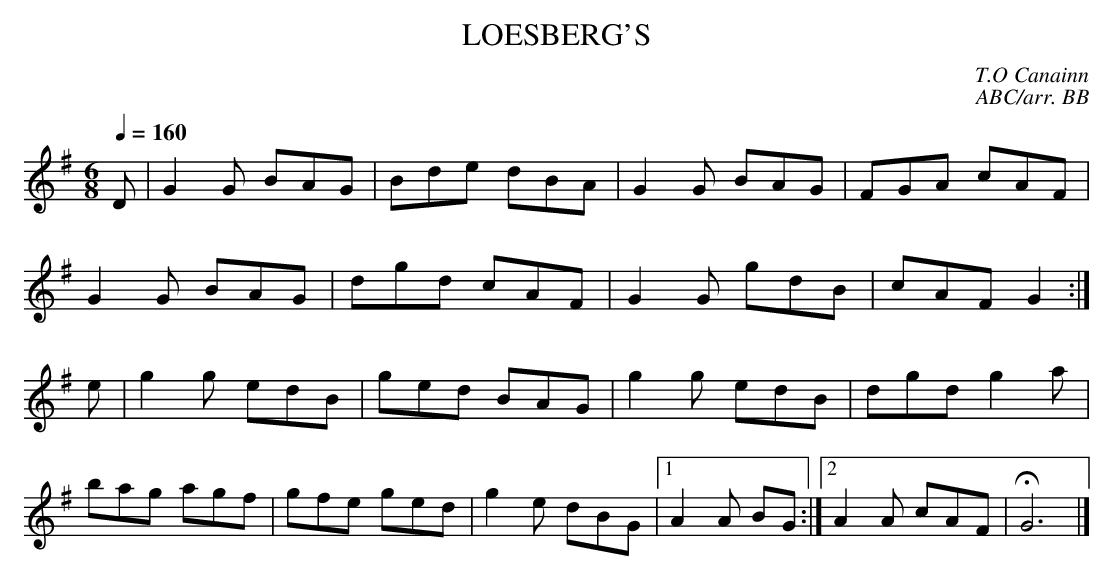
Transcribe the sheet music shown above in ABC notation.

X:1
T:LOESBERG'S
C:T.O Canainn
C:ABC/arr. BB
Q:1/4=160
M:6/8
K:G
D|G2G BAG|Bde dBA|G2G BAG|FGA cAF|
G2G BAG|dgd cAF|G2G gdB|cAF G2:|
e|g2g edB|ged BAG|g2g edB|dgd g2a|
bag agf|gfe ged|g2e dBG|1 A2A BG:|\
[2 A2A cAF|HG6|]
